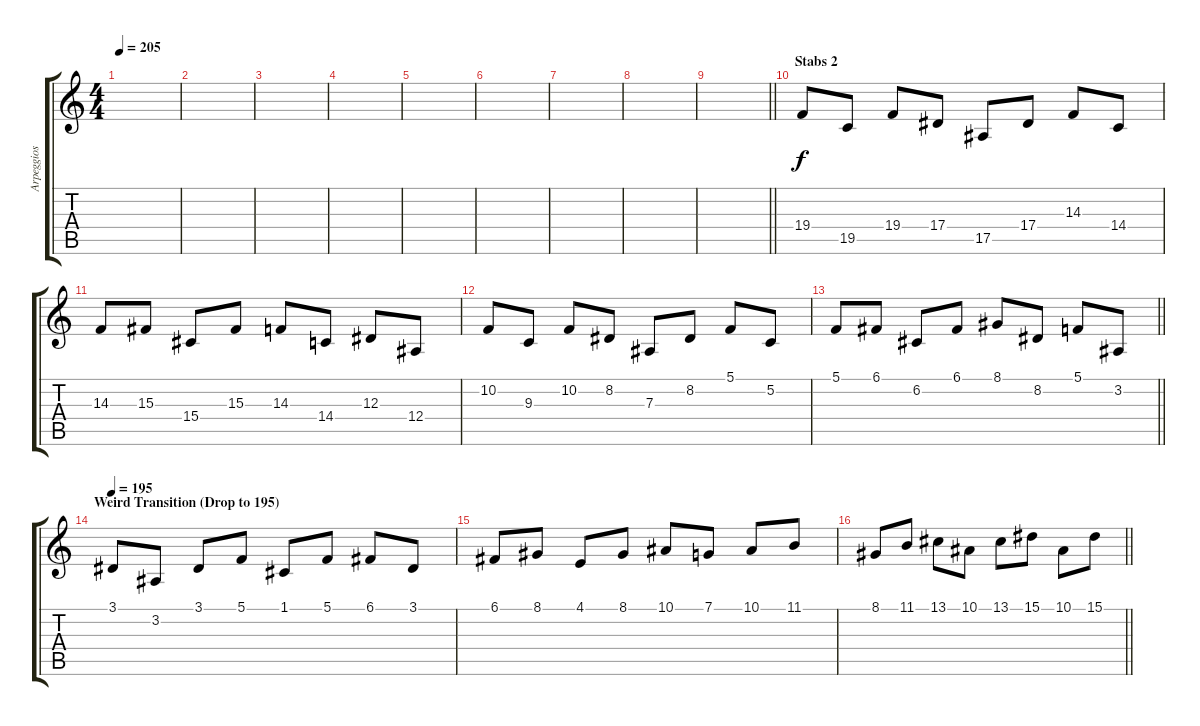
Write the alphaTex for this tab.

\track ("Arpeggios" "Arpeggios") {instrument koto}
\staff {score tabs}
\tuning (C4 G3 Eb3 Bb2 F2 C2) {hide}
\ts (4 4)
\tempo 205
\clef g2
\ks c
|
|
|
|
|
|
|
|
\barLineRight lightlight
|
\section ("" "Stabs 2")
19.4.8 19.5.8 19.4.8 17.4.8 17.5.8 17.4.8 14.3.8 14.4.8 |
14.3.8 15.3.8 15.4.8 15.3.8 14.3.8 14.4.8 12.3.8 12.4.8 |
10.2.8 9.3.8 10.2.8 8.2.8 7.3.8 8.2.8 5.1.8 5.2.8 |
\barLineRight lightlight
5.1.8 6.1.8 6.2.8 6.1.8 8.1.8 8.2.8 5.1.8 3.2.8 |
\section ("" "Weird Transition (Drop to 195)")
\tempo 195
3.1.8 3.2.8 3.1.8 5.1.8 1.1.8 5.1.8 6.1.8 3.1.8 |
6.1.8 8.1.8 4.1.8 8.1.8 10.1.8 7.1.8 10.1.8 11.1.8 |
\barLineRight lightlight
8.1.8 11.1.8 13.1.8 10.1.8 13.1.8 15.1.8 10.1.8 15.1.8
